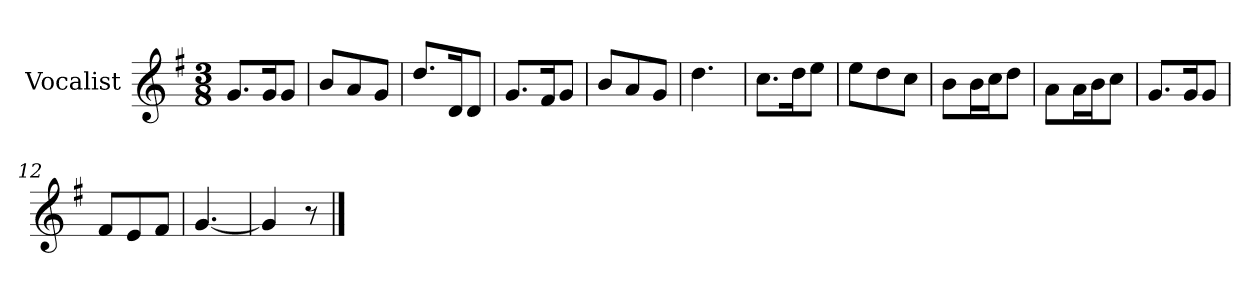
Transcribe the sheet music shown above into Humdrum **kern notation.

**kern
*part1
*staff1
*I"Vocalist
*k[f#]
*G:
*M3/8
=1
8.gL
16gK
8gJ
=2
8bL
8a
8gJ
=3
8.ddL
16dK
8dJ
=4
8.gL
16f#K
8gJ
=5
8bL
8a
8gJ
=6
4.dd
=7
8.ccL
16ddK
8eeJ
=8
8eeL
8dd
8ccJ
=9
8bL
16bL
16ccJ
8ddJ
=10
8aL
16aL
16bJ
8ccJ
=11
8.gL
16gK
8gJ
=12
8f#L
8e
8f#J
=13
[4.g
=14
4g]
8r
==
*-
